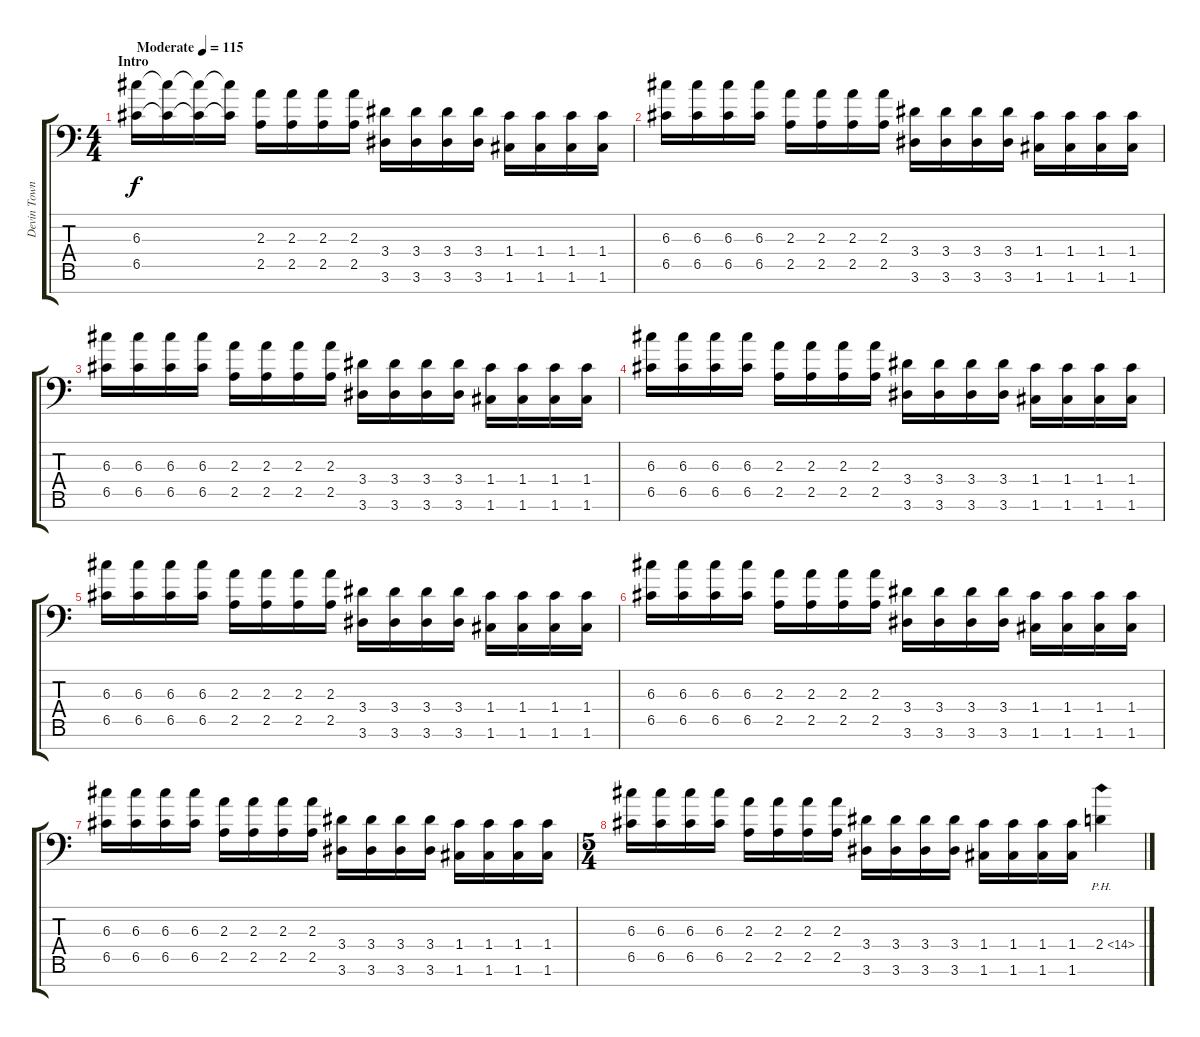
\track ("Devin Townsend" "Devin Town") {instrument distortionguitar}
\staff {score tabs}
\tuning (E4 C4 G3 C3 G2 C2 G1) {hide}
\ts (4 4)
\section ("" "Intro")
\tempo (115 "Moderate")
\clef f4
\ks c
(6.3 6.5).16{dy f instrument distortionguitar} (6.3{t} 6.5{t}).16 (6.3{t} 6.5{t}).16 (6.3{t} 6.5{t}).16 (2.3 2.5).16 (2.3 2.5).16 (2.3 2.5).16 (2.3 2.5).16 (3.4 3.6).16 (3.4 3.6).16 (3.4 3.6).16 (3.4 3.6).16 (1.4 1.6).16 (1.4 1.6).16 (1.4 1.6).16 (1.4 1.6).16 |
(6.3 6.5).16 (6.3 6.5).16 (6.3 6.5).16 (6.3 6.5).16 (2.3 2.5).16 (2.3 2.5).16 (2.3 2.5).16 (2.3 2.5).16 (3.4 3.6).16 (3.4 3.6).16 (3.4 3.6).16 (3.4 3.6).16 (1.4 1.6).16 (1.4 1.6).16 (1.4 1.6).16 (1.4 1.6).16 |
(6.3 6.5).16 (6.3 6.5).16 (6.3 6.5).16 (6.3 6.5).16 (2.3 2.5).16 (2.3 2.5).16 (2.3 2.5).16 (2.3 2.5).16 (3.4 3.6).16 (3.4 3.6).16 (3.4 3.6).16 (3.4 3.6).16 (1.4 1.6).16 (1.4 1.6).16 (1.4 1.6).16 (1.4 1.6).16 |
(6.3 6.5).16 (6.3 6.5).16 (6.3 6.5).16 (6.3 6.5).16 (2.3 2.5).16 (2.3 2.5).16 (2.3 2.5).16 (2.3 2.5).16 (3.4 3.6).16 (3.4 3.6).16 (3.4 3.6).16 (3.4 3.6).16 (1.4 1.6).16 (1.4 1.6).16 (1.4 1.6).16 (1.4 1.6).16 |
(6.3 6.5).16 (6.3 6.5).16 (6.3 6.5).16 (6.3 6.5).16 (2.3 2.5).16 (2.3 2.5).16 (2.3 2.5).16 (2.3 2.5).16 (3.4 3.6).16 (3.4 3.6).16 (3.4 3.6).16 (3.4 3.6).16 (1.4 1.6).16 (1.4 1.6).16 (1.4 1.6).16 (1.4 1.6).16 |
(6.3 6.5).16 (6.3 6.5).16 (6.3 6.5).16 (6.3 6.5).16 (2.3 2.5).16 (2.3 2.5).16 (2.3 2.5).16 (2.3 2.5).16 (3.4 3.6).16 (3.4 3.6).16 (3.4 3.6).16 (3.4 3.6).16 (1.4 1.6).16 (1.4 1.6).16 (1.4 1.6).16 (1.4 1.6).16 |
(6.3 6.5).16 (6.3 6.5).16 (6.3 6.5).16 (6.3 6.5).16 (2.3 2.5).16 (2.3 2.5).16 (2.3 2.5).16 (2.3 2.5).16 (3.4 3.6).16 (3.4 3.6).16 (3.4 3.6).16 (3.4 3.6).16 (1.4 1.6).16 (1.4 1.6).16 (1.4 1.6).16 (1.4 1.6).16 |
\ts (5 4)
(6.3 6.5).16 (6.3 6.5).16 (6.3 6.5).16 (6.3 6.5).16 (2.3 2.5).16 (2.3 2.5).16 (2.3 2.5).16 (2.3 2.5).16 (3.4 3.6).16 (3.4 3.6).16 (3.4 3.6).16 (3.4 3.6).16 (1.4 1.6).16 (1.4 1.6).16 (1.4 1.6).16 (1.4 1.6).16 2.4{ph 12}.4
